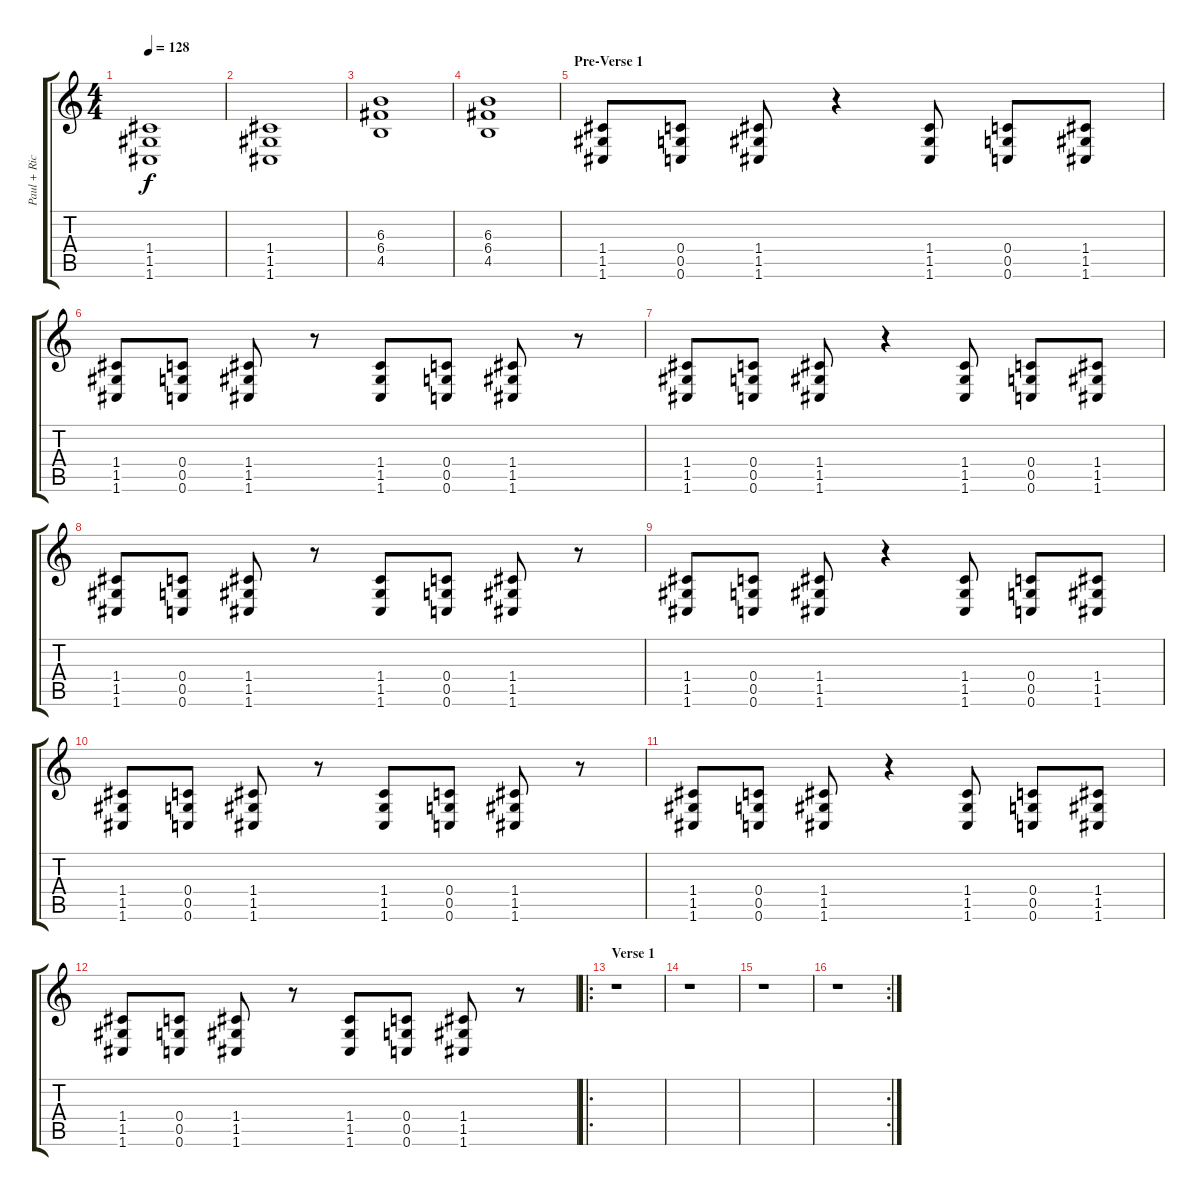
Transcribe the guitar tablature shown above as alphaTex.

\track ("Paul + Richard (Rythm)" "Paul + Ric") {instrument distortionguitar}
\staff {score tabs}
\tuning (D4 A3 F3 C3 G2 C2) {hide}
\ts (4 4)
\tempo 128
\clef g2
\ks c
(1.4 1.5 1.6).1{dy f} |
(1.4 1.5 1.6).1 |
(6.3 6.4 4.5).1 |
(6.3 6.4 4.5).1 |
\section ("" "Pre-Verse 1")
(1.4 1.5 1.6).8 (0.4 0.5 0.6).8 (1.4 1.5 1.6).8 r.4 (1.4 1.5 1.6).8 (0.4 0.5 0.6).8 (1.4 1.5 1.6).8 |
(1.4 1.5 1.6).8 (0.4 0.5 0.6).8 (1.4 1.5 1.6).8 r.8 (1.4 1.5 1.6).8 (0.4 0.5 0.6).8 (1.4 1.5 1.6).8 r.8 |
(1.4 1.5 1.6).8 (0.4 0.5 0.6).8 (1.4 1.5 1.6).8 r.4 (1.4 1.5 1.6).8 (0.4 0.5 0.6).8 (1.4 1.5 1.6).8 |
(1.4 1.5 1.6).8 (0.4 0.5 0.6).8 (1.4 1.5 1.6).8 r.8 (1.4 1.5 1.6).8 (0.4 0.5 0.6).8 (1.4 1.5 1.6).8 r.8 |
(1.4 1.5 1.6).8 (0.4 0.5 0.6).8 (1.4 1.5 1.6).8 r.4 (1.4 1.5 1.6).8 (0.4 0.5 0.6).8 (1.4 1.5 1.6).8 |
(1.4 1.5 1.6).8 (0.4 0.5 0.6).8 (1.4 1.5 1.6).8 r.8 (1.4 1.5 1.6).8 (0.4 0.5 0.6).8 (1.4 1.5 1.6).8 r.8 |
(1.4 1.5 1.6).8 (0.4 0.5 0.6).8 (1.4 1.5 1.6).8 r.4 (1.4 1.5 1.6).8 (0.4 0.5 0.6).8 (1.4 1.5 1.6).8 |
(1.4 1.5 1.6).8 (0.4 0.5 0.6).8 (1.4 1.5 1.6).8 r.8 (1.4 1.5 1.6).8 (0.4 0.5 0.6).8 (1.4 1.5 1.6).8 r.8 |
\ro
\section ("" "Verse 1")
r.1 |
r.1 |
r.1 |
\rc 2
r.1
